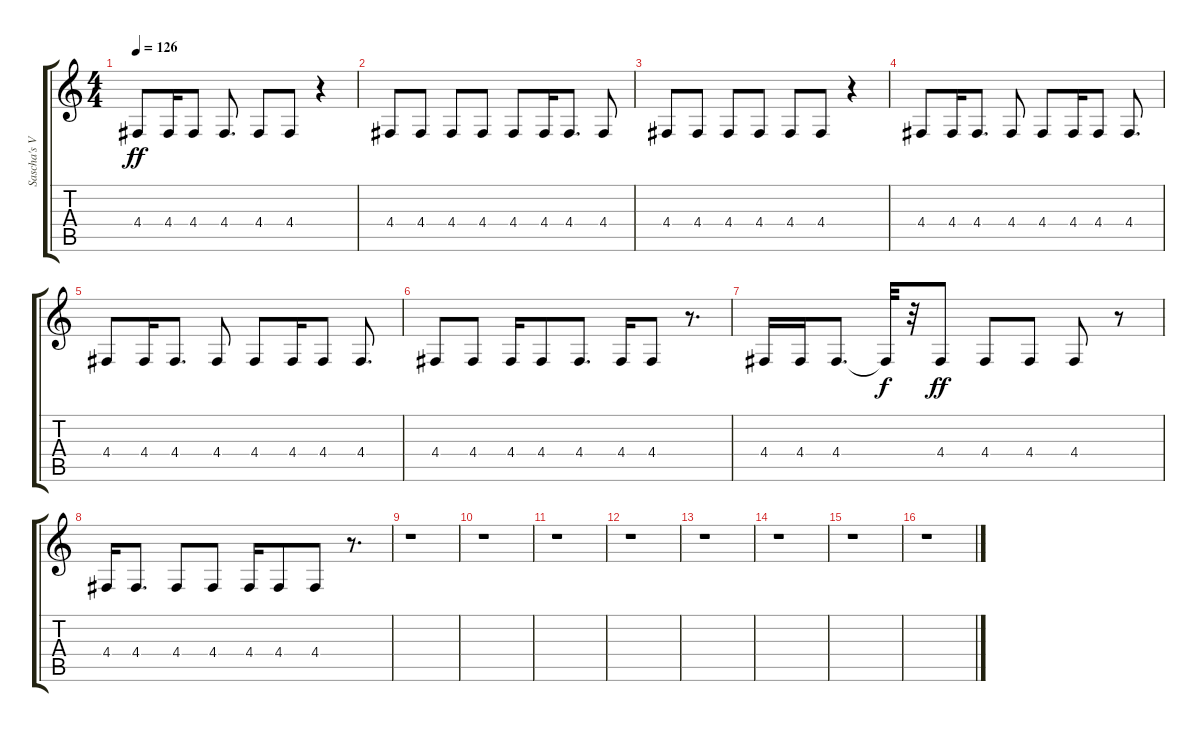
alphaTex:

\track ("Sascha's Vox" "Sascha's V") {instrument lead1square}
\staff {score tabs}
\tuning (E4 B3 G3 D3 A2 E2) {hide}
\ts (4 4)
\tempo 126
\clef g2
\ks c
4.4.8{dy ff} 4.4.16 4.4.8 4.4.8{d} 4.4.8 4.4.8 r.4 |
4.4.8 4.4.8 4.4.8 4.4.8 4.4.8 4.4.16 4.4.8{d} 4.4.8 |
4.4.8 4.4.8 4.4.8 4.4.8 4.4.8 4.4.8 r.4 |
4.4.8 4.4.16 4.4.8{d} 4.4.8 4.4.8 4.4.16 4.4.8 4.4.8{d} |
4.4.8 4.4.16 4.4.8{d} 4.4.8 4.4.8 4.4.16 4.4.8 4.4.8{d} |
4.4.8 4.4.8 4.4.16 4.4.8 4.4.8{d} 4.4.16 4.4.8 r.8{d} |
4.4.16 4.4.16 4.4.8{d} 4.4{t}.32{dy f} r.32 4.4.8{dy ff} 4.4.8 4.4.8 4.4.8 r.8 |
4.4.16 4.4.8{d} 4.4.8 4.4.8 4.4.16 4.4.8 4.4.8 r.8{d} |
r.1 |
r.1 |
r.1 |
r.1 |
r.1 |
r.1 |
r.1 |
r.1
